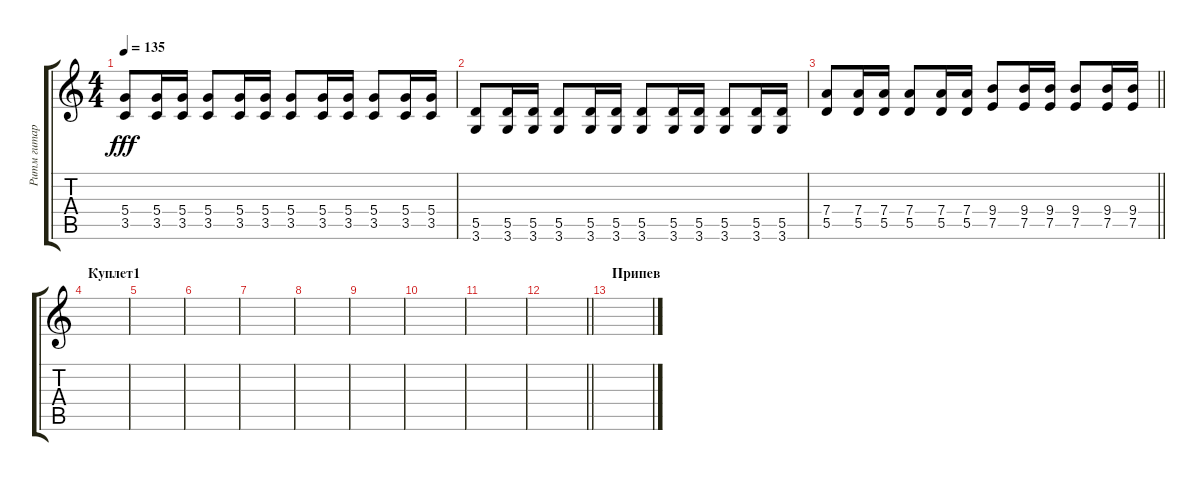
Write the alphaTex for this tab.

\track ("Ритм гитара (примочка)" "Ритм гитар") {instrument overdrivenguitar}
\staff {score tabs}
\tuning (E4 B3 G3 D3 A2 E2) {hide}
\ts (4 4)
\tempo 135
\clef g2
\ks c
(5.4 3.5).8{dy fff} (5.4 3.5).16 (5.4 3.5).16 (5.4 3.5).8 (5.4 3.5).16 (5.4 3.5).16 (5.4 3.5).8 (5.4 3.5).16 (5.4 3.5).16 (5.4 3.5).8 (5.4 3.5).16 (5.4 3.5).16 |
(5.5 3.6).8 (5.5 3.6).16 (5.5 3.6).16 (5.5 3.6).8 (5.5 3.6).16 (5.5 3.6).16 (5.5 3.6).8 (5.5 3.6).16 (5.5 3.6).16 (5.5 3.6).8 (5.5 3.6).16 (5.5 3.6).16 |
\barLineRight lightlight
(7.4 5.5).8 (7.4 5.5).16 (7.4 5.5).16 (7.4 5.5).8 (7.4 5.5).16 (7.4 5.5).16 (9.4 7.5).8 (9.4 7.5).16 (9.4 7.5).16 (9.4 7.5).8 (9.4 7.5).16 (9.4 7.5).16 |
\section ("" "Куплет1")
|
|
|
|
|
|
|
|
\barLineRight lightlight
|
\section ("" "Припев")
